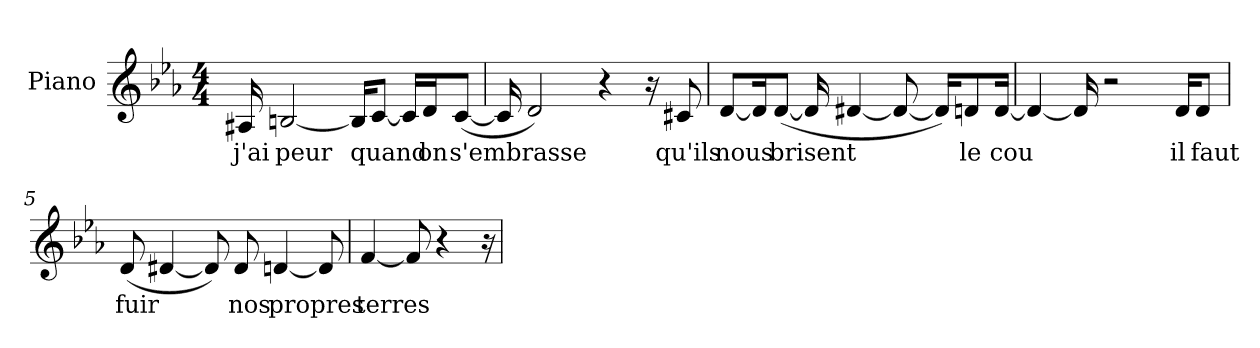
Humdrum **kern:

**kern	**text
*part1	*part1
*staff1	*staff1
*I"Piano	*
*I'Pno	*
*clefG2	*
*k[b-e-a-]	*
*c:	*
*M4/4	*
*MM129	*
=1	=1
16A#	j'ai
[2B	peur
16B/KL]	.
[8c/J	quand
16c/LL]	.
16d/J	on
([8c/J	s'embrasse
=2	=2
16c]	.
2d)	.
4r	.
16r	.
8c#	qu'ils
=3	=3
[8d/L	nous
16d/K]	.
([8d/J	brisent
16d]	.
[4d#	.
8d#_	.
16d#/KL])	.
8d/	le
[16d/Jk	cou
=4	=4
4d_	.
16d]	.
2r	.
16d/KL	il
8d/J	faut
=5	=5
(8d	fuir
[4d#	.
8d#])	.
8d#	nos
[4d	propres
8d]	.
=6	=6
[4f	terres
8f]	.
4r	.
16r	.
=	=
*-	*-
